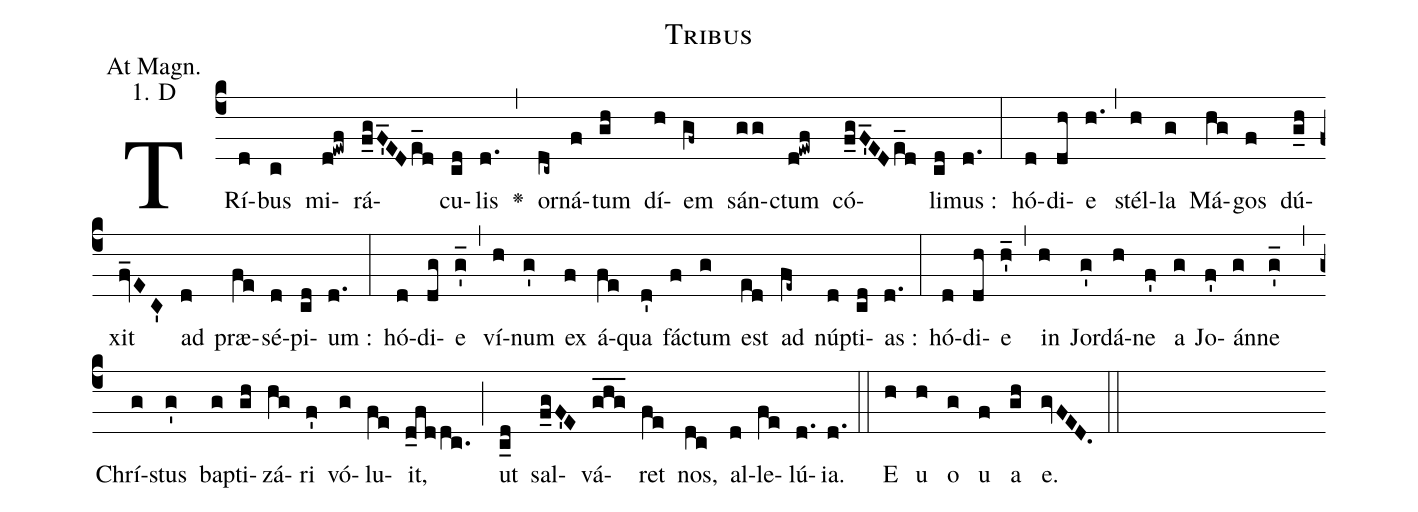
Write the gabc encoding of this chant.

name: Tribus;
office-part: Magnificat Antiphon;
mode: 1D;
annotation: At Magn.;
annotation: 1. D;
%%
% The syntax in this part is called gabc. Please refer to http://home.gna.org/gregorio/gabc/#basis
(c4)TR{í}(d)bus(c) mi(d!ewf)rá(f_gF'_EDe_d)cu(cd)lis(d.) <v>\greheightstar</v>(,) or(dc~)ná(f)tum(gh) dí(h)em(gf~) sán(gg)ctum(d!ewf) có(f_gF'_EDe_d)li(cd)mus :(d.) (:)
hó(d)di(dh)e(h.) (,) stél(h)la(g) Má(hg)gos(f) dú(g_h)xit(fv_EC') ad(d) præ(fe)sé(d)pi(cd)um :(d.) (:)
hó(d)di(dg)e(g'_) (,) ví(h)num(g') ex(f) á(fe)qua(d') fá(f)ctum(g) est(ed) ad(fe~) núp(d)ti(cd)as :(d.) (:)
hó(d)di(dh)e(h'_) (,) in(h) Jor(g')dá(h)ne(f') a(g) Jo(f')án(g)ne(g'_) (,) Chrí(g)stus(g') bap(g)ti(gh)zá(hg)ri(f') vó(g)lu(fe)it,(d_fd/dc.) (;)
ut(c_d) sal(f_gF'E)vá(g_h_g_)ret(fe) nos,(dc) al(d)le(fe)lú(d.)ia.(d.) (::)

E(h) u(h) o(g) u(f) a(gh) e.(gvFED.) (::)
